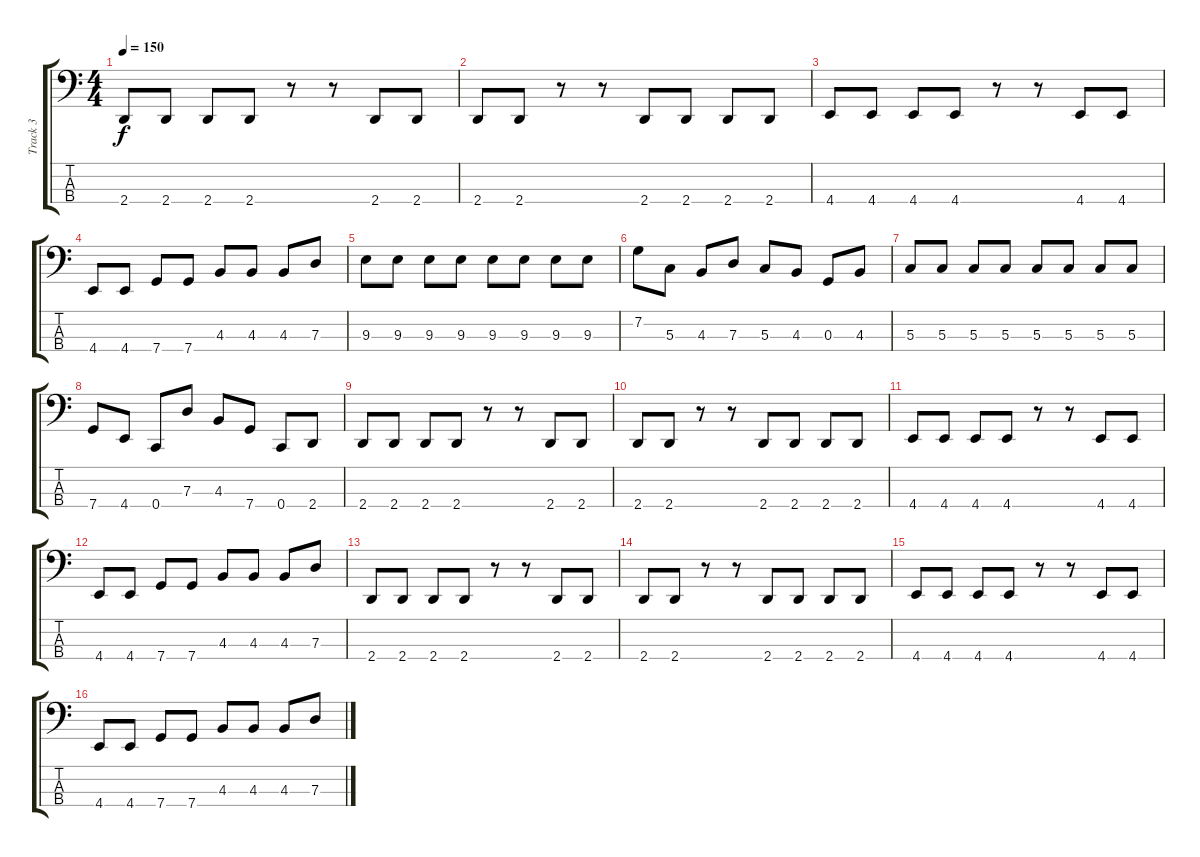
\track ("Track 3" "Track 3") {instrument electricbassfinger}
\staff {score tabs}
\tuning (F2 C2 G1 C1) {hide}
\ts (4 4)
\tempo 150
\clef f4
\ks c
2.4.8{dy f} 2.4.8 2.4.8 2.4.8 r.8 r.8 2.4.8 2.4.8 |
2.4.8 2.4.8 r.8 r.8 2.4.8 2.4.8 2.4.8 2.4.8 |
4.4.8 4.4.8 4.4.8 4.4.8 r.8 r.8 4.4.8 4.4.8 |
4.4.8 4.4.8 7.4.8 7.4.8 4.3.8 4.3.8 4.3.8 7.3.8 |
9.3.8 9.3.8 9.3.8 9.3.8 9.3.8 9.3.8 9.3.8 9.3.8 |
7.2.8 5.3.8 4.3.8 7.3.8 5.3.8 4.3.8 0.3.8 4.3.8 |
5.3.8 5.3.8 5.3.8 5.3.8 5.3.8 5.3.8 5.3.8 5.3.8 |
7.4.8 4.4.8 0.4.8 7.3.8 4.3.8 7.4.8 0.4.8 2.4.8 |
2.4.8 2.4.8 2.4.8 2.4.8 r.8 r.8 2.4.8 2.4.8 |
2.4.8 2.4.8 r.8 r.8 2.4.8 2.4.8 2.4.8 2.4.8 |
4.4.8 4.4.8 4.4.8 4.4.8 r.8 r.8 4.4.8 4.4.8 |
4.4.8 4.4.8 7.4.8 7.4.8 4.3.8 4.3.8 4.3.8 7.3.8 |
2.4.8 2.4.8 2.4.8 2.4.8 r.8 r.8 2.4.8 2.4.8 |
2.4.8 2.4.8 r.8 r.8 2.4.8 2.4.8 2.4.8 2.4.8 |
4.4.8 4.4.8 4.4.8 4.4.8 r.8 r.8 4.4.8 4.4.8 |
4.4.8 4.4.8 7.4.8 7.4.8 4.3.8 4.3.8 4.3.8 7.3.8
